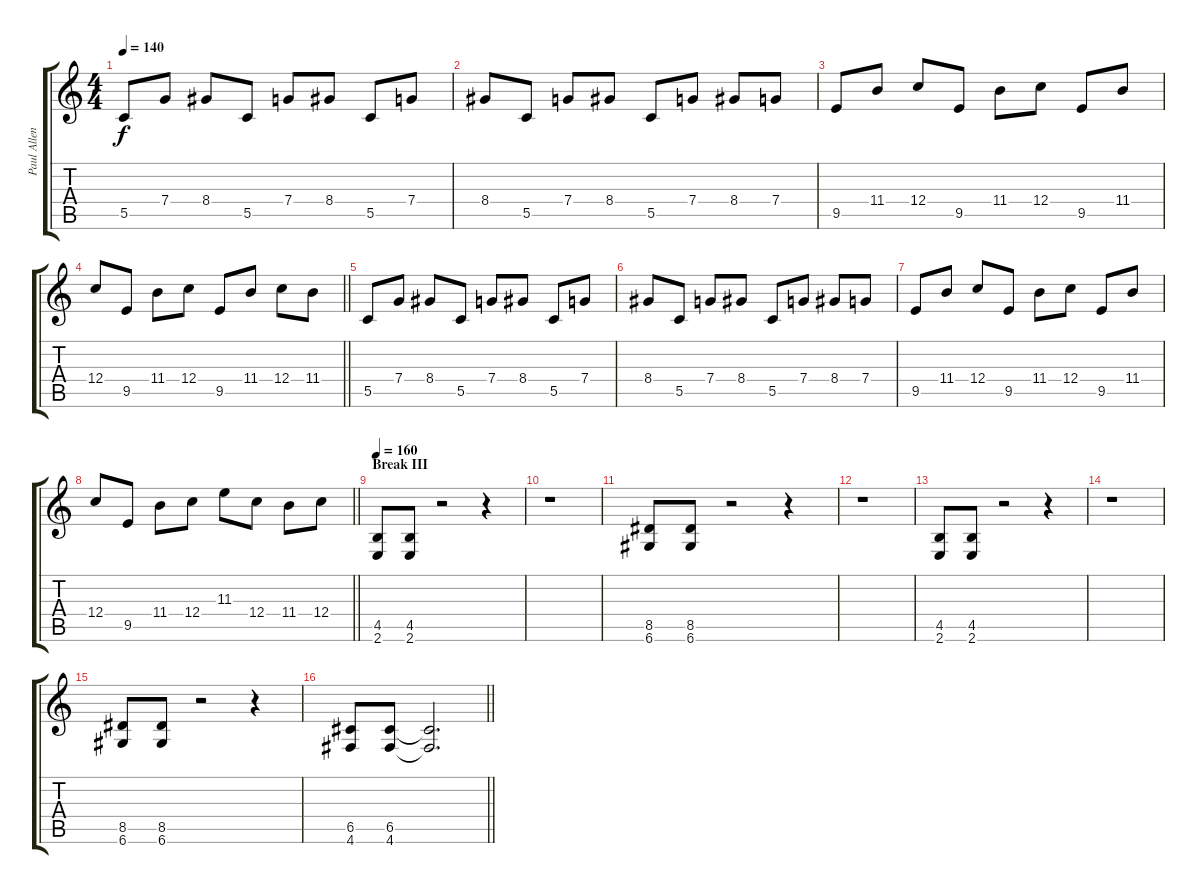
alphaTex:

\track ("Paul Allender" "Paul Allen") {instrument distortionguitar}
\staff {score tabs}
\tuning (D4 A3 F3 C3 G2 D2) {hide}
\ts (4 4)
\tempo 140
\clef g2
\ks c
5.5.8{dy f} 7.4.8 8.4.8 5.5.8 7.4.8 8.4.8 5.5.8 7.4.8 |
8.4.8 5.5.8 7.4.8 8.4.8 5.5.8 7.4.8 8.4.8 7.4.8 |
9.5.8 11.4.8 12.4.8 9.5.8 11.4.8 12.4.8 9.5.8 11.4.8 |
\barLineRight lightlight
12.4.8 9.5.8 11.4.8 12.4.8 9.5.8 11.4.8 12.4.8 11.4.8 |
5.5.8 7.4.8 8.4.8 5.5.8 7.4.8 8.4.8 5.5.8 7.4.8 |
8.4.8 5.5.8 7.4.8 8.4.8 5.5.8 7.4.8 8.4.8 7.4.8 |
9.5.8 11.4.8 12.4.8 9.5.8 11.4.8 12.4.8 9.5.8 11.4.8 |
\barLineRight lightlight
12.4.8 9.5.8 11.4.8 12.4.8 11.3.8 12.4.8 11.4.8 12.4.8 |
\section ("" "Break III")
\tempo 160
(4.5 2.6).8 (4.5 2.6).8 r.2 r.4 |
r.1 |
(8.5 6.6).8 (8.5 6.6).8 r.2 r.4 |
r.1 |
(4.5 2.6).8 (4.5 2.6).8 r.2 r.4 |
r.1 |
(8.5 6.6).8 (8.5 6.6).8 r.2 r.4 |
\barLineRight lightlight
(6.5 4.6).8 (6.5 4.6).8 (6.5{t} 4.6{t}).2{d}
